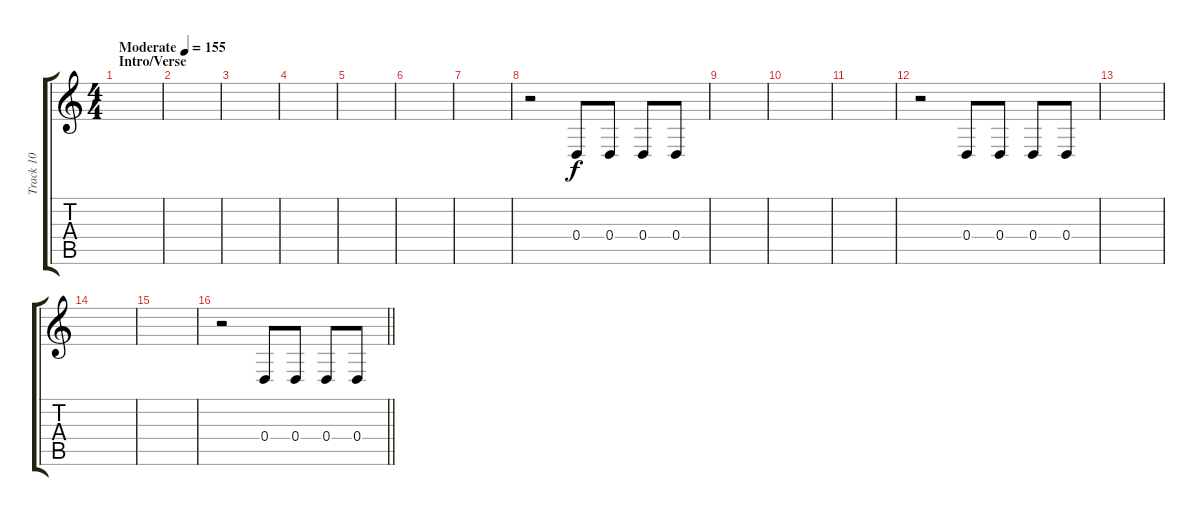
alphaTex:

\track ("Track 10" "Track 10") {instrument clarinet}
\staff {score tabs}
\tuning (E4 B3 G3 D3 A2 E2) {hide}
\ts (4 4)
\section ("" "Intro/Verse")
\tempo (155 "Moderate")
\clef g2
\ks c
|
|
|
|
|
|
|
r.2 0.4.8 0.4.8 0.4.8 0.4.8 |
|
|
|
r.2 0.4.8 0.4.8 0.4.8 0.4.8 |
|
|
|
\barLineRight lightlight
r.2 0.4.8 0.4.8 0.4.8 0.4.8
